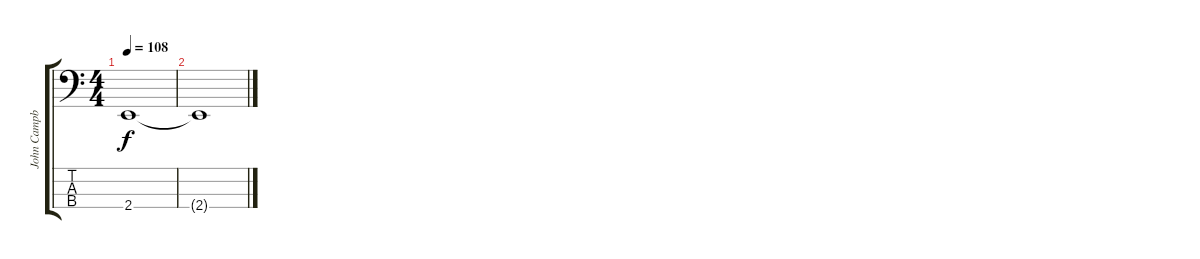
\track ("John Campbell" "John Campb") {instrument electricbasspick}
\staff {score tabs}
\tuning (G2 D2 A1 D1) {hide}
\ts (4 4)
\tempo 108
\clef f4
\ks c
2.4{t}.1{dy f} |
2.4{t}.1
